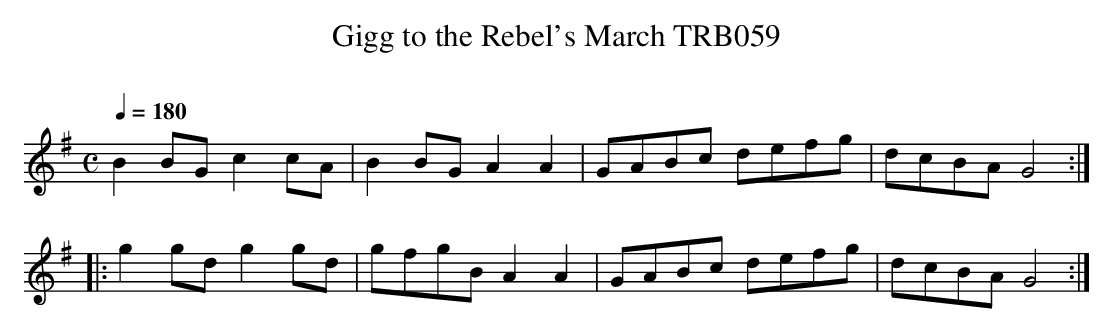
X:1
T:Gigg to the Rebel's March TRB059
Q:1/4=180
L:1/8
M:C
O:
K:G
B2 BG c2 cA | B2 BG A2 A2 | GABc defg | dcBA G4 :|
|:g2 gd g2 gd | gfgB A2 A2 | GABc defg | dcBA G4 :|
